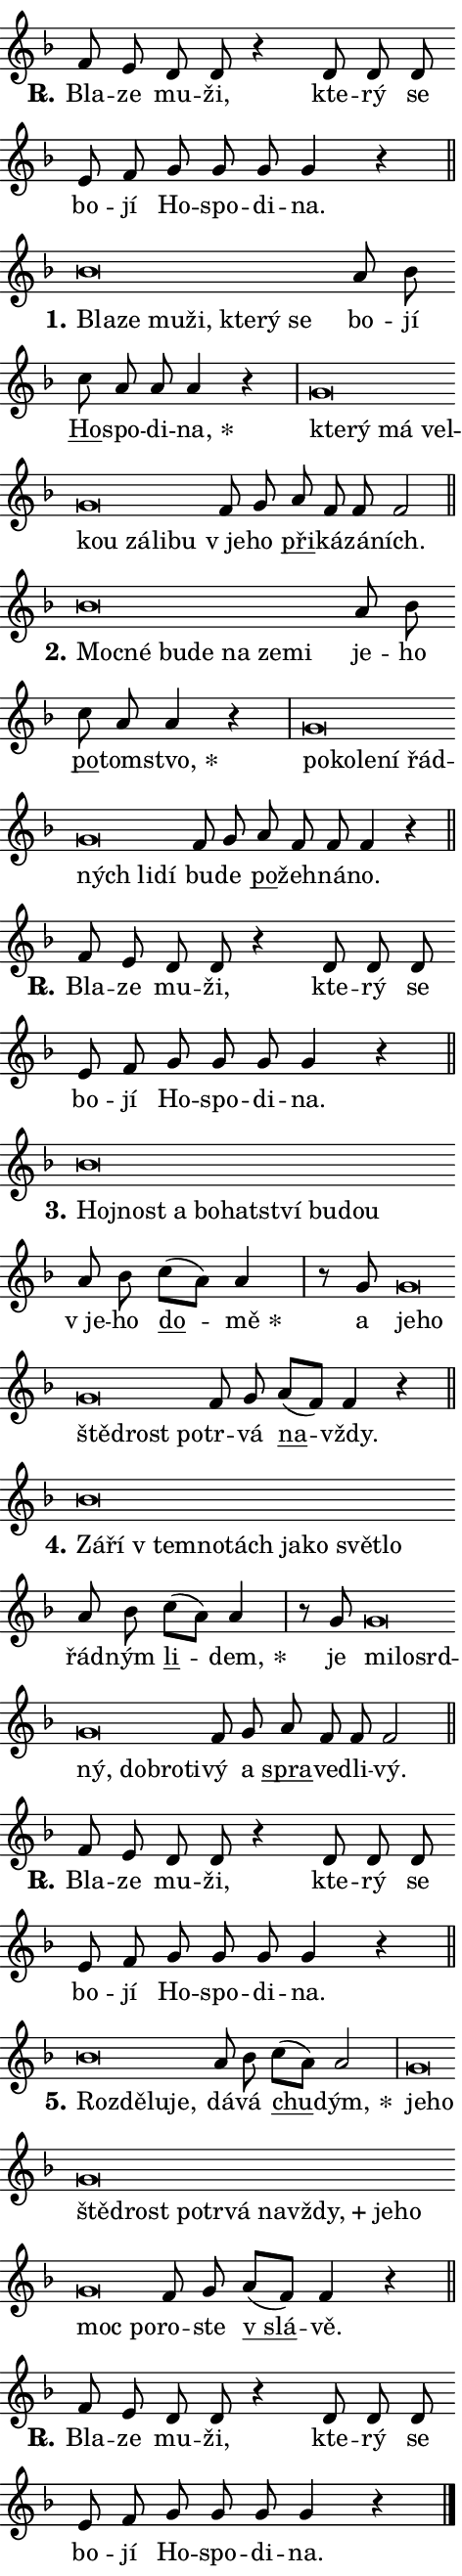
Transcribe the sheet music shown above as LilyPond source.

\version "2.24.0"
\header { tagline = "" }
\paper {
  indent = 0\cm
  top-margin = 0\cm
  right-margin = 0.13\cm % to fit lyric hyphens
  bottom-margin = 0\cm
  left-margin = 0\cm
  paper-width = 8\cm
  page-breaking = #ly:one-page-breaking
  system-system-spacing.basic-distance = #11
  score-system-spacing.basic-distance = #11
  ragged-last = ##f
}


%% Author: Thomas Morley
%% https://lists.gnu.org/archive/html/lilypond-user/2020-05/msg00002.html
#(define (line-position grob)
"Returns position of @var[grob} in current system:
   @code{'start}, if at first time-step
   @code{'end}, if at last time-step
   @code{'middle} otherwise
"
  (let* ((col (ly:item-get-column grob))
         (ln (ly:grob-object col 'left-neighbor))
         (rn (ly:grob-object col 'right-neighbor))
         (col-to-check-left (if (ly:grob? ln) ln col))
         (col-to-check-right (if (ly:grob? rn) rn col))
         (break-dir-left
           (and
             (ly:grob-property col-to-check-left 'non-musical #f)
             (ly:item-break-dir col-to-check-left)))
         (break-dir-right
           (and
             (ly:grob-property col-to-check-right 'non-musical #f)
             (ly:item-break-dir col-to-check-right))))
        (cond ((eqv? 1 break-dir-left) 'start)
              ((eqv? -1 break-dir-right) 'end)
              (else 'middle))))

#(define (tranparent-at-line-position vctor)
  (lambda (grob)
  "Relying on @code{line-position} select the relevant enry from @var{vctor}.
Used to determine transparency,"
    (case (line-position grob)
      ((end) (not (vector-ref vctor 0)))
      ((middle) (not (vector-ref vctor 1)))
      ((start) (not (vector-ref vctor 2))))))

noteHeadBreakVisibility =
#(define-music-function (break-visibility)(vector?)
"Makes @code{NoteHead}s transparent relying on @var{break-visibility}"
#{
  \override NoteHead.transparent =
    #(tranparent-at-line-position break-visibility)
#})

#(define delete-ledgers-for-transparent-note-heads
  (lambda (grob)
    "Reads whether a @code{NoteHead} is transparent.
If so this @code{NoteHead} is removed from @code{'note-heads} from
@var{grob}, which is supposed to be @code{LedgerLineSpanner}.
As a result ledgers are not printed for this @code{NoteHead}"
    (let* ((nhds-array (ly:grob-object grob 'note-heads))
           (nhds-list
             (if (ly:grob-array? nhds-array)
                 (ly:grob-array->list nhds-array)
                 '()))
           ;; Relies on the transparent-property being done before
           ;; Staff.LedgerLineSpanner.after-line-breaking is executed.
           ;; This is fragile ...
           (to-keep
             (remove
               (lambda (nhd)
                 (ly:grob-property nhd 'transparent #f))
               nhds-list)))
      ;; TODO find a better method to iterate over grob-arrays, similiar
      ;; to filter/remove etc for lists
      ;; For now rebuilt from scratch
      (set! (ly:grob-object grob 'note-heads)  '())
      (for-each
        (lambda (nhd)
          (ly:pointer-group-interface::add-grob grob 'note-heads nhd))
        to-keep))))

squashNotes = {
  \override NoteHead.X-extent = #'(-0.2 . 0.2)
  \override NoteHead.Y-extent = #'(-0.75 . 0)
  \override NoteHead.stencil =
    #(lambda (grob)
       (let ((pos (ly:grob-property grob 'staff-position)))
         (begin
           (if (< pos -7) (display "ERROR: Lower brevis then expected\n") (display ""))
           (if (<= pos -6) ly:text-interface::print ly:note-head::print))))
}
unSquashNotes = {
  \revert NoteHead.X-extent
  \revert NoteHead.Y-extent
  \revert NoteHead.stencil
}

hideNotes = \noteHeadBreakVisibility #begin-of-line-visible
unHideNotes = \noteHeadBreakVisibility #all-visible

% work-around for resetting accidentals
% https://lilypond.org/doc/v2.23/Documentation/notation/displaying-rhythms#unmetered-music
cadenzaMeasure = {
  \cadenzaOff
  \partial 1024 s1024
  \cadenzaOn
}

#(define-markup-command (accent layout props text) (markup?)
  "Underline accented syllable"
  (interpret-markup layout props
    #{\markup \override #'(offset . 4.3) \underline { #text }#}))

responsum = \markup \concat {
  "R" \hspace #-1.05 \path #0.1 #'((moveto 0 0.07) (lineto 0.9 0.8)) \hspace #0.05 "."
}

spaceSize = #0.6828661417322834 % exact space size for TeX Gyre Schola

\layout {
  \context {
    \Staff
    \remove "Time_signature_engraver"
    \override LedgerLineSpanner.after-line-breaking = #delete-ledgers-for-transparent-note-heads
  }
  \context {
    \Lyrics {
      \override LyricSpace.minimum-distance = \spaceSize
      \override LyricText.font-name = #"TeX Gyre Schola"
      \override LyricText.font-size = 1
      \override StanzaNumber.font-name = #"TeX Gyre Schola Bold"
      \override StanzaNumber.font-size = 1
    }
  }
  \context {
    \Score 
    \override NoteHead.text =
      #(lambda (grob) 
        (let ((pos (ly:grob-property grob 'staff-position)))
          #{\markup {
            \combine
              \halign #-0.55 \raise #(if (= pos -6) 0 0.5) \override #'(thickness . 2) \draw-line #'(3.2 . 0)
              \musicglyph "noteheads.sM1"
          }#}))
  }
}

% magnetic-lyrics.ily
%
%   written by
%     Jean Abou Samra <jean@abou-samra.fr>
%     Werner Lemberg <wl@gnu.org>
%
%   adapted by
%     Jiri Hon <jiri.hon@gmail.com>
%
% Version 2022-Apr-15

% https://www.mail-archive.com/lilypond-user@gnu.org/msg149350.html

#(define (Left_hyphen_pointer_engraver context)
   "Collect syllable-hyphen-syllable occurrences in lyrics and store
them in properties.  This engraver only looks to the left.  For
example, if the lyrics input is @code{foo -- bar}, it does the
following.

@itemize @bullet
@item
Set the @code{text} property of the @code{LyricHyphen} grob between
@q{foo} and @q{bar} to @code{foo}.

@item
Set the @code{left-hyphen} property of the @code{LyricText} grob with
text @q{foo} to the @code{LyricHyphen} grob between @q{foo} and
@q{bar}.
@end itemize

Use this auxiliary engraver in combination with the
@code{lyric-@/text::@/apply-@/magnetic-@/offset!} hook."
   (let ((hyphen #f)
         (text #f))
     (make-engraver
      (acknowledgers
       ((lyric-syllable-interface engraver grob source-engraver)
        (set! text grob)))
      (end-acknowledgers
       ((lyric-hyphen-interface engraver grob source-engraver)
        ;(when (not (grob::has-interface grob 'lyric-space-interface))
          (set! hyphen grob)));)
      ((stop-translation-timestep engraver)
       (when (and text hyphen)
         (ly:grob-set-object! text 'left-hyphen hyphen))
       (set! text #f)
       (set! hyphen #f)))))

#(define (lyric-text::apply-magnetic-offset! grob)
   "If the space between two syllables is less than the value in
property @code{LyricText@/.details@/.squash-threshold}, move the right
syllable to the left so that it gets concatenated with the left
syllable.

Use this function as a hook for
@code{LyricText@/.after-@/line-@/breaking} if the
@code{Left_@/hyphen_@/pointer_@/engraver} is active."
   (let ((hyphen (ly:grob-object grob 'left-hyphen #f)))
     (when hyphen
       (let ((left-text (ly:spanner-bound hyphen LEFT)))
         (when (grob::has-interface left-text 'lyric-syllable-interface)
           (let* ((common (ly:grob-common-refpoint grob left-text X))
                  (this-x-ext (ly:grob-extent grob common X))
                  (left-x-ext
                   (begin
                     ;; Trigger magnetism for left-text.
                     (ly:grob-property left-text 'after-line-breaking)
                     (ly:grob-extent left-text common X)))
                  ;; `delta` is the gap width between two syllables.
                  (delta (- (interval-start this-x-ext)
                            (interval-end left-x-ext)))
                  (details (ly:grob-property grob 'details))
                  (threshold (assoc-get 'squash-threshold details 0.2)))
             (when (< delta threshold)
               (let* (;; We have to manipulate the input text so that
                      ;; ligatures crossing syllable boundaries are not
                      ;; disabled.  For languages based on the Latin
                      ;; script this is essentially a beautification.
                      ;; However, for non-Western scripts it can be a
                      ;; necessity.
                      (lt (ly:grob-property left-text 'text))
                      (rt (ly:grob-property grob 'text))
                      (is-space (grob::has-interface hyphen 'lyric-space-interface))
                      (space (if is-space " " ""))
                      (extra-delta (if is-space spaceSize 0))
                      ;; Append new syllable.
                      (ltrt-space (if (and (string? lt) (string? rt))
                                (string-append lt space rt)
                                (make-concat-markup (list lt space rt))))
                      ;; Right-align `ltrt` to the right side.
                      (ltrt-space-markup (grob-interpret-markup
                               grob
                               (make-translate-markup
                                (cons (interval-length this-x-ext) 0)
                                (make-right-align-markup ltrt-space)))))
                 (begin
                   ;; Don't print `left-text`.
                   (ly:grob-set-property! left-text 'stencil #f)
                   ;; Set text and stencil (which holds all collected
                   ;; syllables so far) and shift it to the left.
                   (ly:grob-set-property! grob 'text ltrt-space)
                   (ly:grob-set-property! grob 'stencil ltrt-space-markup)
                   (ly:grob-translate-axis! grob (- (- delta extra-delta)) X))))))))))


#(define (lyric-hyphen::displace-bounds-first grob)
   ;; Make very sure this callback isn't triggered too early.
   (let ((left (ly:spanner-bound grob LEFT))
         (right (ly:spanner-bound grob RIGHT)))
     (ly:grob-property left 'after-line-breaking)
     (ly:grob-property right 'after-line-breaking)
     (ly:lyric-hyphen::print grob)))

squashThreshold = #0.4

\layout {
  \context {
    \Lyrics
    \consists #Left_hyphen_pointer_engraver
    \override LyricText.after-line-breaking =
      #lyric-text::apply-magnetic-offset!
    \override LyricHyphen.stencil = #lyric-hyphen::displace-bounds-first
    \override LyricText.details.squash-threshold = \squashThreshold
    \override LyricHyphen.minimum-distance = 0
    \override LyricHyphen.minimum-length = \squashThreshold
  }
}

squashText = \override LyricText.details.squash-threshold = 9999
unSquashText = \override LyricText.details.squash-threshold = \squashThreshold

leftText = \override LyricText.self-alignment-X = #LEFT
unLeftText = \revert LyricText.self-alignment-X

starOffset = #(lambda (grob) 
                (let ((x_offset (ly:self-alignment-interface::aligned-on-x-parent grob)))
                  (if (= x_offset 0) 0 (+ x_offset 1.2))))

star = #(define-music-function (syllable)(string?)
"Append star separator at the end of a syllable"
#{
  \once \override LyricText.X-offset = #starOffset
  \lyricmode { \markup {
    #syllable
    \override #'((font-name . "TeX Gyre Schola Bold")) \hspace #0.2 \lower #0.65 \larger "*"
  } }
#})

starAccent = #(define-music-function (syllable)(string?)
"Append star separator at the end of a syllable and make accent"
#{
  \once \override LyricText.X-offset = #starOffset
  \lyricmode { \markup {
    \accent #syllable
    \override #'((font-name . "TeX Gyre Schola Bold")) \hspace #0.2 \lower #0.65 \larger "*"
  } }
#})

breath = #(define-music-function (syllable)(string?)
"Append breathing indicator at the end of a syllable"
#{
  \lyricmode { \markup { #syllable "+" } }
#})

optionalBreath = #(define-music-function (syllable)(string?)
"Append optional breathing indicator at the end of a syllable"
#{
  \lyricmode { \markup { #syllable "(+)" } }
#})


\score {
    <<
        \new Voice = "melody" { \cadenzaOn \key f \major \relative { f'8 e d d r4 \bar "" d8 d d \bar "" e f \bar "" g g g g4 r \cadenzaMeasure \bar "||" \break } }
        \new Lyrics \lyricsto "melody" { \lyricmode { \set stanza = \responsum
Bla -- ze mu -- ži, kte -- rý se bo -- jí Ho -- spo -- di -- na. } }
    >>
    \layout {}
}

\score {
    <<
        \new Voice = "melody" { \cadenzaOn \key f \major \relative { \squashNotes bes'\breve*1/16 \hideNotes \breve*1/16 \bar "" \breve*1/16 \bar "" \breve*1/16 \bar "" \breve*1/16 \bar "" \breve*1/16 \breve*1/16 \bar "" \unHideNotes \unSquashNotes a8 bes \bar "" c a a a4 r \cadenzaMeasure \bar "|" \squashNotes g\breve*1/16 \hideNotes \breve*1/16 \bar "" \breve*1/16 \bar "" \breve*1/16 \bar "" \breve*1/16 \bar "" \breve*1/16 \bar "" \breve*1/16 \breve*1/16 \bar "" \unHideNotes \unSquashNotes f8 g \bar "" a f f f2 \cadenzaMeasure \bar "||" \break } }
        \new Lyrics \lyricsto "melody" { \lyricmode { \set stanza = "1."
\leftText Bla -- \squashText ze mu -- ži, kte -- rý se \unLeftText \unSquashText bo -- jí \markup \accent Ho -- spo -- di -- \star na, \leftText kte -- \squashText rý má vel -- kou zá -- li -- bu \unLeftText \unSquashText "v je" -- ho \markup \accent při -- ká -- zá -- ních. } }
    >>
    \layout {}
}

\score {
    <<
        \new Voice = "melody" { \cadenzaOn \key f \major \relative { \squashNotes bes'\breve*1/16 \hideNotes \breve*1/16 \bar "" \breve*1/16 \bar "" \breve*1/16 \bar "" \breve*1/16 \bar "" \breve*1/16 \breve*1/16 \bar "" \unHideNotes \unSquashNotes a8 bes \bar "" c a a4 r \cadenzaMeasure \bar "|" \squashNotes g\breve*1/16 \hideNotes \breve*1/16 \bar "" \breve*1/16 \bar "" \breve*1/16 \bar "" \breve*1/16 \bar "" \breve*1/16 \bar "" \breve*1/16 \breve*1/16 \bar "" \unHideNotes \unSquashNotes f8 g \bar "" a f f f4 r \cadenzaMeasure \bar "||" \break } }
        \new Lyrics \lyricsto "melody" { \lyricmode { \set stanza = "2."
\leftText Moc -- \squashText né bu -- de na ze -- mi \unLeftText \unSquashText je -- ho \markup \accent po -- tom -- \star stvo, \leftText po -- \squashText ko -- le -- ní řád -- ných li -- dí \unLeftText \unSquashText bu -- de \markup \accent po -- žeh -- ná -- no. } }
    >>
    \layout {}
}

\score {
    <<
        \new Voice = "melody" { \cadenzaOn \key f \major \relative { f'8 e d d r4 \bar "" d8 d d \bar "" e f \bar "" g g g g4 r \cadenzaMeasure \bar "||" \break } }
        \new Lyrics \lyricsto "melody" { \lyricmode { \set stanza = \responsum
Bla -- ze mu -- ži, kte -- rý se bo -- jí Ho -- spo -- di -- na. } }
    >>
    \layout {}
}

\score {
    <<
        \new Voice = "melody" { \cadenzaOn \key f \major \relative { \squashNotes bes'\breve*1/16 \hideNotes \breve*1/16 \bar "" \breve*1/16 \bar "" \breve*1/16 \bar "" \breve*1/16 \bar "" \breve*1/16 \bar "" \breve*1/16 \breve*1/16 \bar "" \unHideNotes \unSquashNotes a8 bes \bar "" c[( a)] a4 \cadenzaMeasure \bar "|" r8 g8 \squashNotes g\breve*1/16 \hideNotes \breve*1/16 \bar "" \breve*1/16 \bar "" \breve*1/16 \breve*1/16 \bar "" \unHideNotes \unSquashNotes f8 g \bar "" a[( f)] f4 r \cadenzaMeasure \bar "||" \break } }
        \new Lyrics \lyricsto "melody" { \lyricmode { \set stanza = "3."
\leftText Hoj -- \squashText nost a bo -- hat -- ství bu -- dou \unLeftText \unSquashText "v je" -- ho \markup \accent do -- \star mě a \leftText je -- \squashText ho ště -- drost po -- \unLeftText \unSquashText tr -- vá \markup \accent na -- vždy. } }
    >>
    \layout {}
}

\score {
    <<
        \new Voice = "melody" { \cadenzaOn \key f \major \relative { \squashNotes bes'\breve*1/16 \hideNotes \breve*1/16 \bar "" \breve*1/16 \bar "" \breve*1/16 \bar "" \breve*1/16 \bar "" \breve*1/16 \bar "" \breve*1/16 \bar "" \breve*1/16 \breve*1/16 \bar "" \unHideNotes \unSquashNotes a8 bes \bar "" c[( a)] a4 \cadenzaMeasure \bar "|" r8 g8 \squashNotes g\breve*1/16 \hideNotes \breve*1/16 \bar "" \breve*1/16 \bar "" \breve*1/16 \bar "" \breve*1/16 \bar "" \breve*1/16 \breve*1/16 \bar "" \unHideNotes \unSquashNotes f8 g \bar "" a f f f2 \cadenzaMeasure \bar "||" \break } }
        \new Lyrics \lyricsto "melody" { \lyricmode { \set stanza = "4."
\leftText Zá -- \squashText ří "v tem" -- no -- tách ja -- ko svět -- lo \unLeftText \unSquashText řád -- ným \markup \accent li -- \star dem, je \leftText mi -- \squashText lo -- srd -- ný, dob -- ro -- ti -- \unLeftText \unSquashText vý a \markup \accent spra -- ve -- dli -- vý. } }
    >>
    \layout {}
}

\score {
    <<
        \new Voice = "melody" { \cadenzaOn \key f \major \relative { f'8 e d d r4 \bar "" d8 d d \bar "" e f \bar "" g g g g4 r \cadenzaMeasure \bar "||" \break } }
        \new Lyrics \lyricsto "melody" { \lyricmode { \set stanza = \responsum
Bla -- ze mu -- ži, kte -- rý se bo -- jí Ho -- spo -- di -- na. } }
    >>
    \layout {}
}

\score {
    <<
        \new Voice = "melody" { \cadenzaOn \key f \major \relative { \squashNotes bes'\breve*1/16 \hideNotes \breve*1/16 \bar "" \breve*1/16 \breve*1/16 \bar "" \unHideNotes \unSquashNotes a8 bes \bar "" c[( a)] a2 \cadenzaMeasure \bar "|" \squashNotes g\breve*1/16 \hideNotes \breve*1/16 \bar "" \breve*1/16 \bar "" \breve*1/16 \bar "" \breve*1/16 \bar "" \breve*1/16 \bar "" \breve*1/16 \bar "" \breve*1/16 \bar "" \breve*1/16 \bar "" \breve*1/16 \bar "" \breve*1/16 \bar "" \breve*1/16 \breve*1/16 \bar "" \unHideNotes \unSquashNotes f8 g \bar "" a[( f)] f4 r \cadenzaMeasure \bar "||" \break } }
        \new Lyrics \lyricsto "melody" { \lyricmode { \set stanza = "5."
\leftText Roz -- \squashText dě -- lu -- je, \unLeftText \unSquashText dá -- vá \markup \accent chu -- \star dým, \leftText je -- \squashText ho ště -- drost po -- tr -- vá na -- \breath "vždy," je -- ho moc po -- \unLeftText \unSquashText ro -- ste \markup \accent "v slá" -- vě. } }
    >>
    \layout {}
}

\score {
    <<
        \new Voice = "melody" { \cadenzaOn \key f \major \relative { f'8 e d d r4 \bar "" d8 d d \bar "" e f \bar "" g g g g4 r \cadenzaMeasure \bar "||" \break } \bar "|." }
        \new Lyrics \lyricsto "melody" { \lyricmode { \set stanza = \responsum
Bla -- ze mu -- ži, kte -- rý se bo -- jí Ho -- spo -- di -- na. } }
    >>
    \layout {}
}
